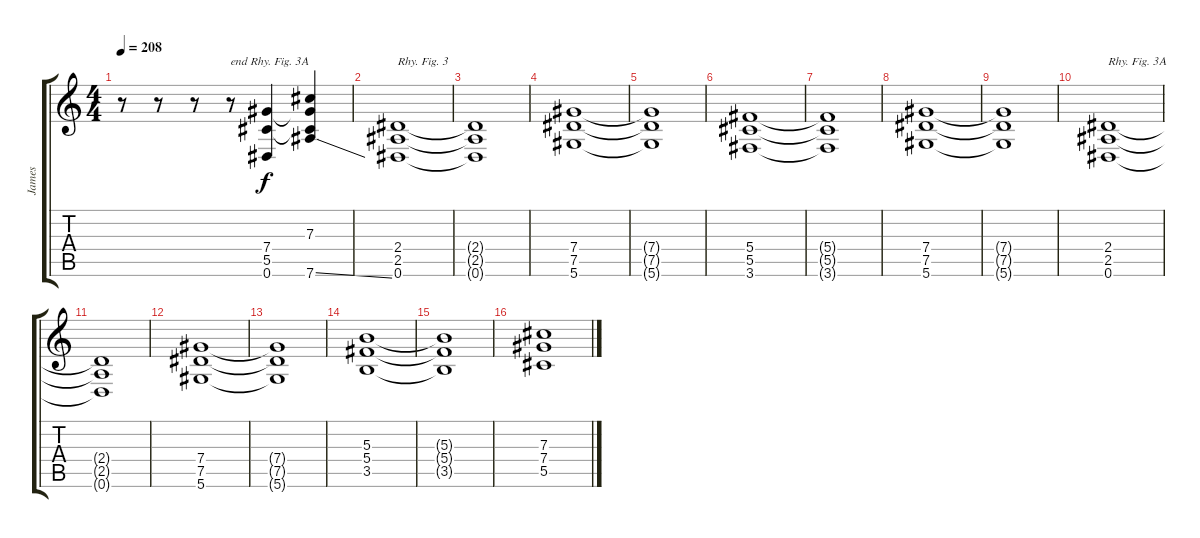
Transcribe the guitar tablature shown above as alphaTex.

\track ("James" "James") {instrument distortionguitar}
\staff {score tabs}
\tuning (Eb4 Bb3 Gb3 Db3 Ab2 Eb2) {hide}
\ts (4 4)
\tempo 208
\clef g2
\ks c
r.8{dy f} r.8 r.8 r.8{txt "end Rhy. Fig. 3A"} (7.4{t} 5.5{t} 0.6).4 (7.3{t} 7.4{t} 5.5{t} 7.6{ss}).4 |
(2.4 2.5 0.6).1{txt "Rhy. Fig. 3"} |
(2.4{t} 2.5{t} 0.6{t}).1 |
(7.4 7.5 5.6).1 |
(7.4{t} 7.5{t} 5.6{t}).1 |
(5.4 5.5 3.6).1 |
(5.4{t} 5.5{t} 3.6{t}).1 |
(7.4 7.5 5.6).1 |
(7.4{t} 7.5{t} 5.6{t}).1 |
(2.4 2.5 0.6).1{txt "Rhy. Fig. 3A"} |
(2.4{t} 2.5{t} 0.6{t}).1 |
(7.4 7.5 5.6).1 |
(7.4{t} 7.5{t} 5.6{t}).1 |
(5.3 5.4 3.5).1 |
(5.3{t} 5.4{t} 3.5{t}).1 |
(7.3 7.4 5.5).1
